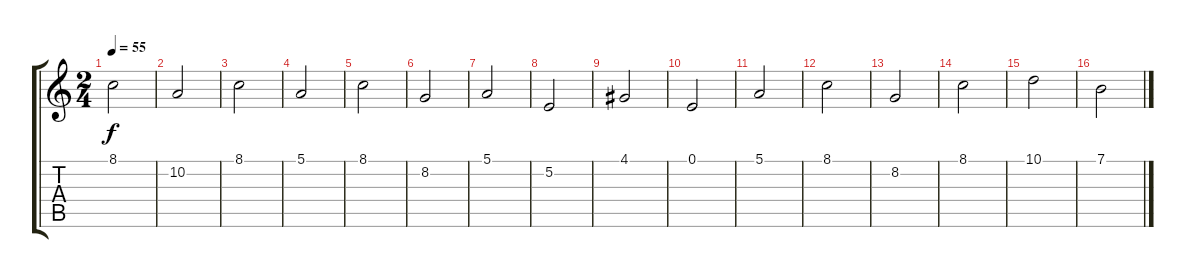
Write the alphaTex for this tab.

\track "" {instrument musicbox}
\staff {score tabs}
\tuning (E4 B3 G3 D3 A2 E2) {hide}
\ts (2 4)
\tempo 55
\clef g2
\ks c
8.1.2{dy f instrument musicbox} |
10.2.2 |
8.1.2 |
5.1.2 |
8.1.2 |
8.2.2 |
5.1.2 |
5.2.2 |
4.1.2 |
0.1.2 |
5.1.2 |
8.1.2 |
8.2.2 |
8.1.2 |
10.1.2 |
7.1.2
